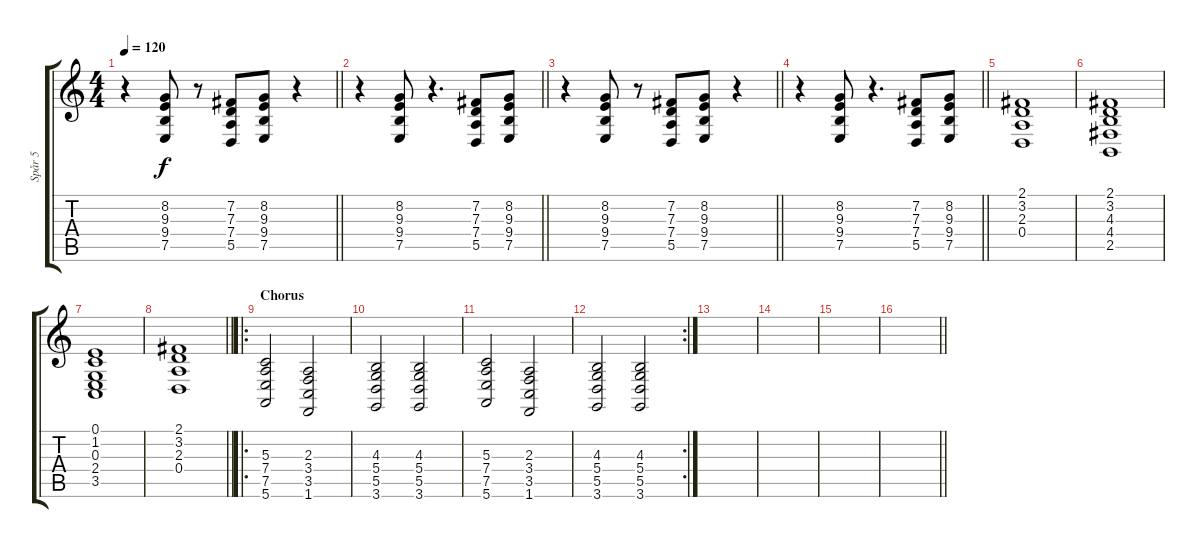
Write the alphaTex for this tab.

\track ("Spår 5" "Spår 5") {instrument lead2sawtooth}
\staff {score tabs}
\tuning (E4 B3 G3 D3 A2 E2) {hide}
\ts (4 4)
\tempo 120
\clef g2
\barLineRight lightlight
\ks c
r.4{dy f instrument lead2sawtooth} (8.2 9.3 9.4 7.5).8 r.8 (7.2 7.3 7.4 5.5).8 (8.2 9.3 9.4 7.5).8 r.4 |
\barLineRight lightlight
r.4 (8.2 9.3 9.4 7.5).8 r.4{d} (7.2 7.3 7.4 5.5).8 (8.2 9.3 9.4 7.5).8 |
\barLineRight lightlight
r.4 (8.2 9.3 9.4 7.5).8 r.8 (7.2 7.3 7.4 5.5).8 (8.2 9.3 9.4 7.5).8 r.4 |
\barLineRight lightlight
r.4 (8.2 9.3 9.4 7.5).8 r.4{d} (7.2 7.3 7.4 5.5).8 (8.2 9.3 9.4 7.5).8 |
(2.1 3.2 2.3 0.4).1{instrument stringensemble1} |
(2.1 3.2 4.3 4.4 2.5).1 |
(0.1 1.2 0.3 2.4 3.5).1 |
\barLineRight lightlight
(2.1 3.2 2.3 0.4).1 |
\ro
\section ("" "Chorus")
(5.3 7.4 7.5 5.6).2{instrument synthbrass1} (2.3 3.4 3.5 1.6).2 |
(4.3 5.4 5.5 3.6).2 (4.3 5.4 5.5 3.6).2 |
(5.3 7.4 7.5 5.6).2 (2.3 3.4 3.5 1.6).2 |
\rc 2
(4.3 5.4 5.5 3.6).2 (4.3 5.4 5.5 3.6).2 |
|
|
|
\barLineRight lightlight
